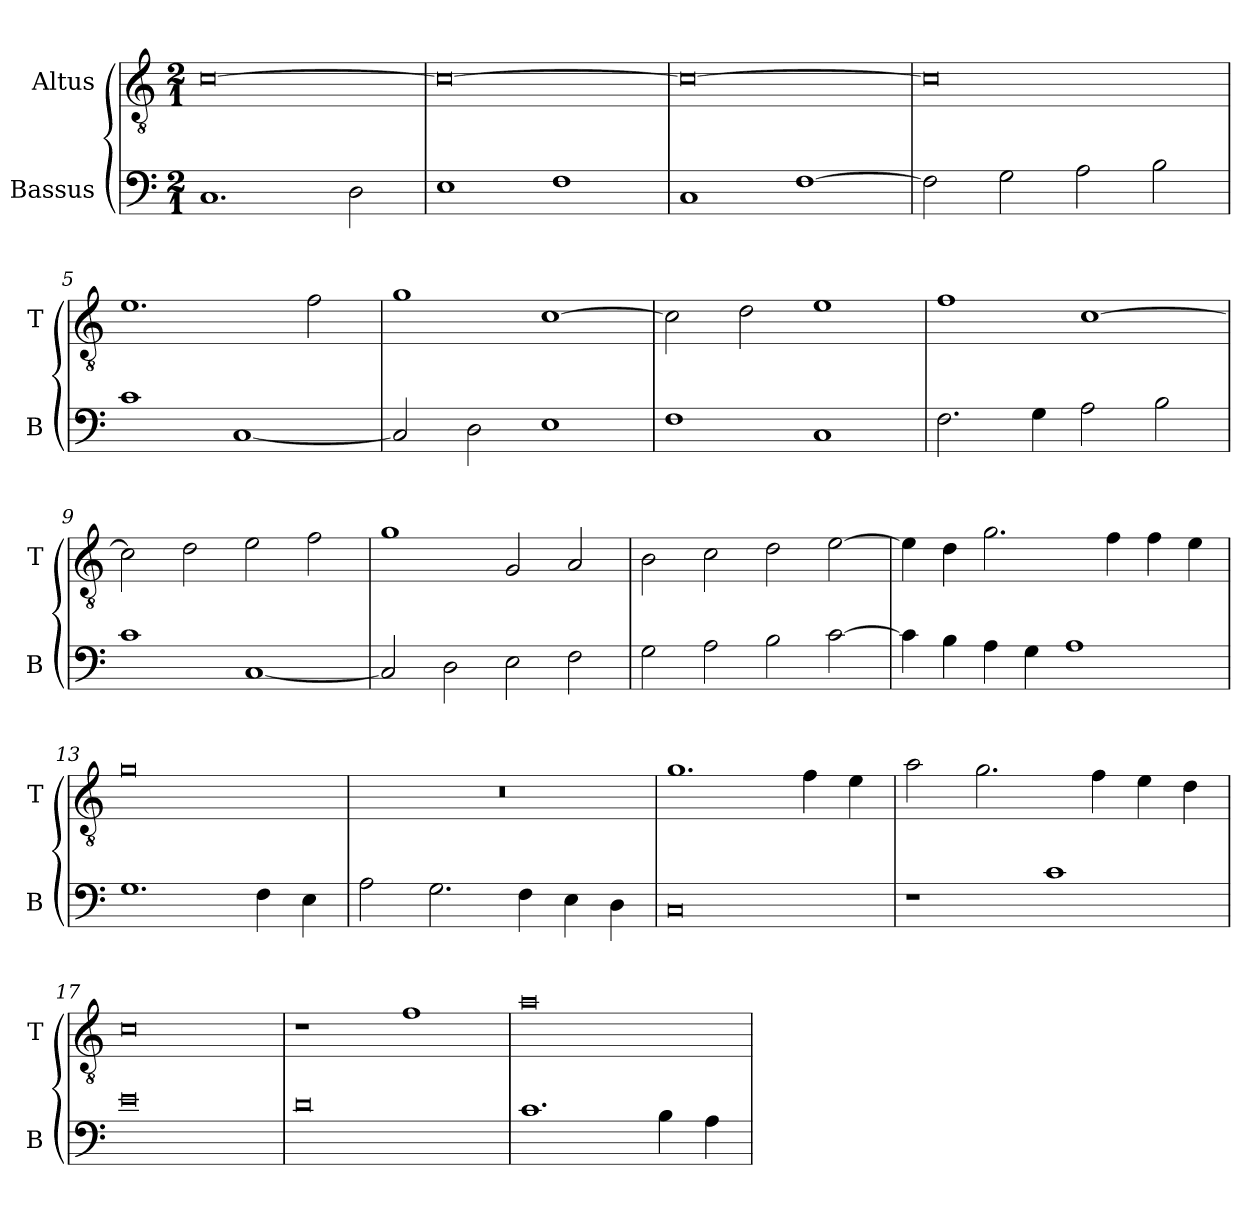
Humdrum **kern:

**kern	**kern
*part2	*part1
*staff2	*staff1
*I"Bassus	*I"Altus
*I'B	*I'T
*clefF4	*clefGv2
*	*ITrd7c12
*k[]	*k[]
*M2/1	*M2/1
=1	=1
1.C	[0C
2D\	.
=2	=2
1E	0C_
1F	.
=3	=3
1C	0C_
[1F	.
=4	=4
2F\]	0C]
2G\	.
2A\	.
2B\	.
!!LO:LB:g=z
=5	=5
1c	1.E
[1C	.
.	2F\
=6	=6
2C/]	1G
2D\	.
1E	[1C
=7	=7
1F	2C\]
.	2D\
1C	1E
=8	=8
2.F\	1F
4G\	.
2A\	[1C
2B\	.
!!LO:LB:g=z
=9	=9
1c	2C\]
.	2D\
[1C	2E\
.	2F\
=10	=10
2C/]	1G
2D\	.
2E\	2GG/
2F\	2AA/
=11	=11
2G\	2BB\
2A\	2C\
2B\	2D\
[2c\	[2E\
!!LO:LB:g=z
=12	=12
4c\]	4E\]
4B\	4D\
4A\	2.G\
4G\	.
1A	.
.	4F\
.	4F\
.	4E\
=13	=13
1.G	0G
4F\	.
4E\	.
=14	=14
2A\	0r
2.G\	.
4F\	.
4E\	.
4D\	.
=15	=15
0C	1.G
.	4F\
.	4E\
!!LO:LB:g=z
=16	=16
1r	2A\
.	2.G\
1c	.
.	4F\
.	4E\
.	4D\
=17	=17
0e	0C
=18	=18
0d	1r
.	1F
=19	=19
1.c	0A
4B\	.
4A\	.
=	=
*-	*-
